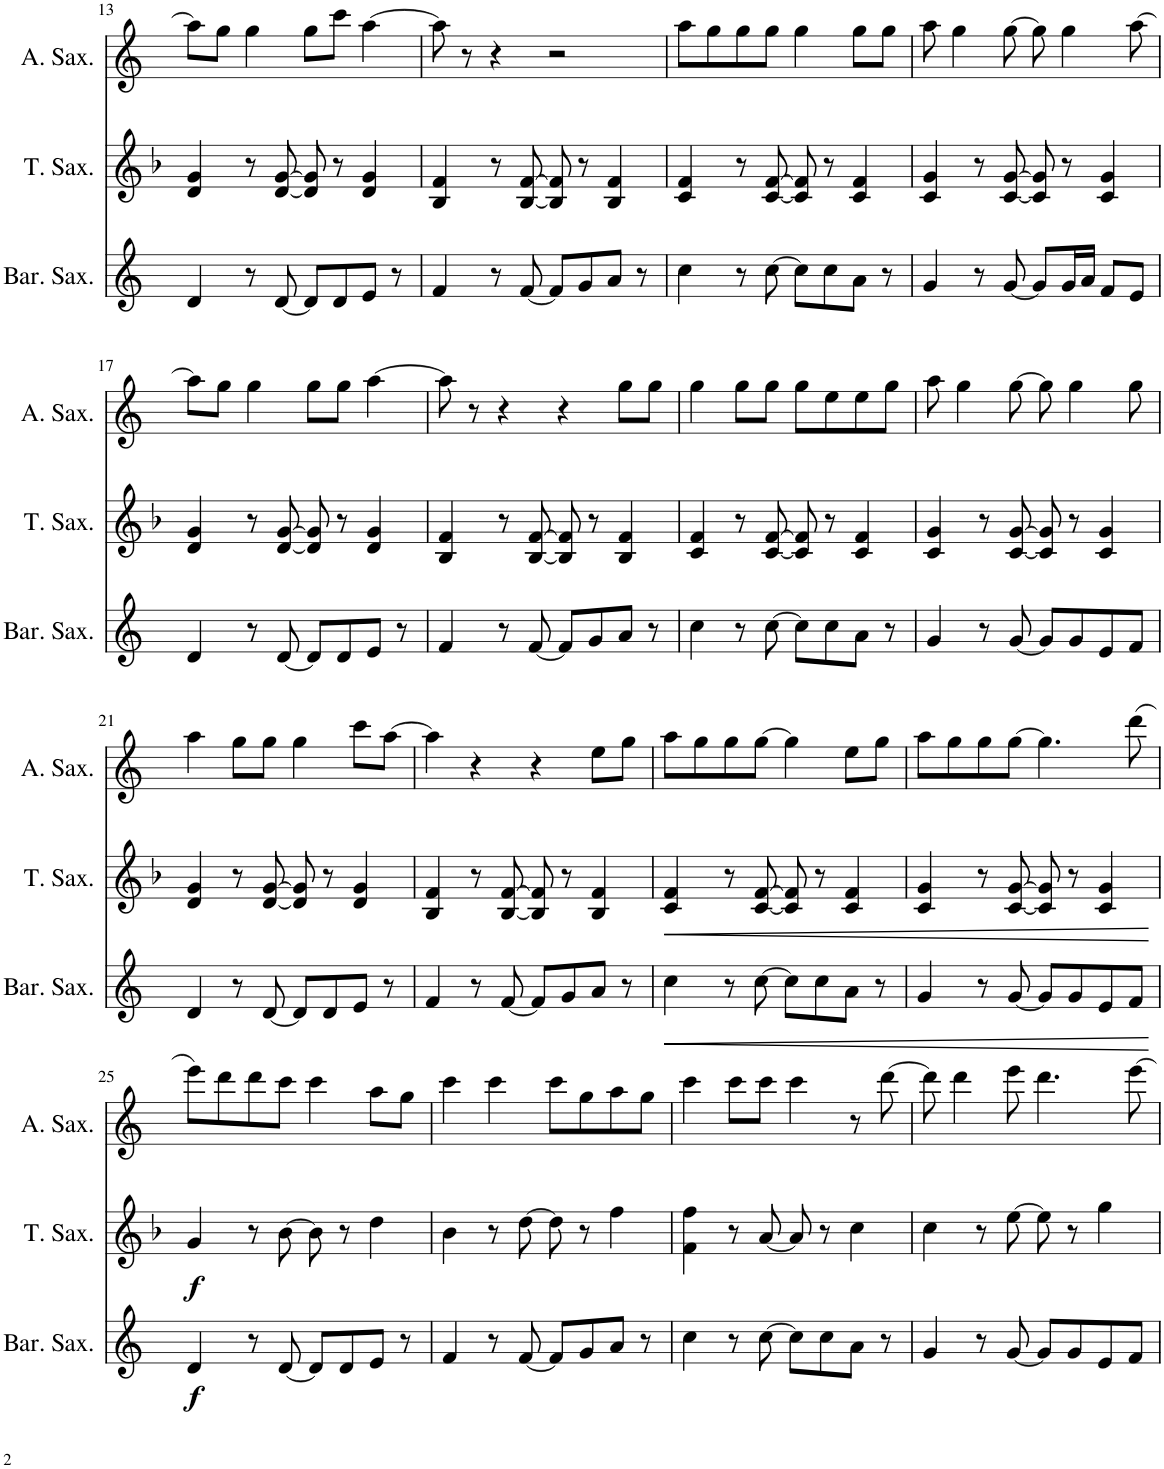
**kern	**dynam	**kern	**dynam	**kern
*part3	*part3	*part2	*part2	*part1
*staff3	*staff3	*staff2	*staff2	*staff1
*I"Baritone Saxophone	*	*I"Tenor Saxophone	*	*I"Alto Saxophone
*I'Bar. Sax.	*	*I'T. Sax.	*	*I'A. Sax.
!!LO:PB:g=z
*clefG2	*	*clefG2	*	*clefG2
*Trd12c21	*	*Trd8c14	*	*Trd5c9
*k[]	*	*k[b-]	*	*k[]
*M4/4	*	*M4/4	*	*M4/4
=13	=13	=13	=13	=13
4d/	.	4d/ 4g/	.	8aa\L]
.	.	.	.	8gg\J
8r	.	8r	.	4gg\
[8d/	.	[8d/ [8g/	.	.
8d/L]	.	8d/] 8g/]	.	8gg\L
8d/	.	8r	.	8ccc\J
8e/J	.	4d/ 4g/	.	[4aa\
8r	.	.	.	.
=14	=14	=14	=14	=14
4f/	.	4B-/ 4f/	.	8aa\]
.	.	.	.	8r
8r	.	8r	.	4r
[8f/	.	[8B-/ [8f/	.	.
8f/L]	.	8B-/] 8f/]	.	2r
8g/	.	8r	.	.
8a/J	.	4B-/ 4f/	.	.
8r	.	.	.	.
=15	=15	=15	=15	=15
4cc\	.	4c/ 4f/	.	8aa\L
.	.	.	.	8gg\
8r	.	8r	.	8gg\
[8cc\	.	[8c/ [8f/	.	8gg\J
8cc\L]	.	8c/] 8f/]	.	4gg\
8cc\	.	8r	.	.
8a\J	.	4c/ 4f/	.	8gg\L
8r	.	.	.	8gg\J
=16	=16	=16	=16	=16
4g/	.	4c/ 4g/	.	8aa\
.	.	.	.	4gg\
8r	.	8r	.	.
[8g/	.	[8c/ [8g/	.	[8gg\
8g/L]	.	8c/] 8g/]	.	8gg\]
16g/L	.	8r	.	4gg\
16a/JJ	.	.	.	.
8f/L	.	4c/ 4g/	.	.
8e/J	.	.	.	[8aa\
!!LO:LB:g=z
=17	=17	=17	=17	=17
4d/	.	4d/ 4g/	.	8aa\L]
.	.	.	.	8gg\J
8r	.	8r	.	4gg\
[8d/	.	[8d/ [8g/	.	.
8d/L]	.	8d/] 8g/]	.	8gg\L
8d/	.	8r	.	8gg\J
8e/J	.	4d/ 4g/	.	[4aa\
8r	.	.	.	.
=18	=18	=18	=18	=18
4f/	.	4B-/ 4f/	.	8aa\]
.	.	.	.	8r
8r	.	8r	.	4r
[8f/	.	[8B-/ [8f/	.	.
8f/L]	.	8B-/] 8f/]	.	4r
8g/	.	8r	.	.
8a/J	.	4B-/ 4f/	.	8gg\L
8r	.	.	.	8gg\J
=19	=19	=19	=19	=19
4cc\	.	4c/ 4f/	.	4gg\
8r	.	8r	.	8gg\L
[8cc\	.	[8c/ [8f/	.	8gg\J
8cc\L]	.	8c/] 8f/]	.	8gg\L
8cc\	.	8r	.	8ee\
8a\J	.	4c/ 4f/	.	8ee\
8r	.	.	.	8gg\J
=20	=20	=20	=20	=20
4g/	.	4c/ 4g/	.	8aa\
.	.	.	.	4gg\
8r	.	8r	.	.
[8g/	.	[8c/ [8g/	.	[8gg\
8g/L]	.	8c/] 8g/]	.	8gg\]
8g/	.	8r	.	4gg\
8e/	.	4c/ 4g/	.	.
8f/J	.	.	.	8gg\
!!LO:LB:g=z
=21	=21	=21	=21	=21
4d/	.	4d/ 4g/	.	4aa\
8r	.	8r	.	8gg\L
[8d/	.	[8d/ [8g/	.	8gg\J
8d/L]	.	8d/] 8g/]	.	4gg\
8d/	.	8r	.	.
8e/J	.	4d/ 4g/	.	8ccc\L
8r	.	.	.	[8aa\J
=22	=22	=22	=22	=22
4f/	.	4B-/ 4f/	.	4aa\]
8r	.	8r	.	4r
[8f/	.	[8B-/ [8f/	.	.
8f/L]	.	8B-/] 8f/]	.	4r
8g/	.	8r	.	.
8a/J	.	4B-/ 4f/	.	8ee\L
8r	.	.	.	8gg\J
=23	=23	=23	=23	=23
!	!LO:HP:b	!	!LO:HP:b	!
4cc\	<	4c/ 4f/	<	8aa\L
.	.	.	.	8gg\
8r	.	8r	.	8gg\
[8cc\	.	[8c/ [8f/	.	[8gg\J
8cc\L]	.	8c/] 8f/]	.	4gg\]
8cc\	.	8r	.	.
8a\J	.	4c/ 4f/	.	8ee\L
8r	.	.	.	8gg\J
=24	=24	=24	=24	=24
4g/	.	4c/ 4g/	.	8aa\L
.	.	.	.	8gg\
8r	.	8r	.	8gg\
[8g/	.	[8c/ [8g/	.	[8gg\J
8g/L]	.	8c/] 8g/]	.	4.gg\]
8g/	.	8r	.	.
8e/	.	4c/ 4g/	.	.
8f/J	.	.	.	(8ddd\
.	[	.	[	.
!!LO:LB:g=z
=25	=25	=25	=25	=25
!	!LO:DY:b	!	!LO:DY:b	!
4d/	f	4g/	f	8eee\L)
.	.	.	.	8ddd\
8r	.	8r	.	8ddd\
[8d/	.	[8b-\	.	8ccc\J
8d/L]	.	8b-\]	.	4ccc\
8d/	.	8r	.	.
8e/J	.	4dd\	.	8aa\L
8r	.	.	.	8gg\J
=26	=26	=26	=26	=26
4f/	.	4b-\	.	4ccc\
8r	.	8r	.	4ccc\
[8f/	.	[8dd\	.	.
8f/L]	.	8dd\]	.	8ccc\L
8g/	.	8r	.	8gg\
8a/J	.	4ff\	.	8aa\
8r	.	.	.	8gg\J
=27	=27	=27	=27	=27
4cc\	.	4f\ 4ff\	.	4ccc\
8r	.	8r	.	8ccc\L
[8cc\	.	[8a/	.	8ccc\J
8cc\L]	.	8a/]	.	4ccc\
8cc\	.	8r	.	.
8a\J	.	4cc\	.	8r
8r	.	.	.	[8ddd\
=28	=28	=28	=28	=28
4g/	.	4cc\	.	8ddd\]
.	.	.	.	4ddd\
8r	.	8r	.	.
[8g/	.	[8ee\	.	8eee\
8g/L]	.	8ee\]	.	4.ddd\
8g/	.	8r	.	.
8e/	.	4gg\	.	.
8f/J	.	.	.	[8eee\
=	=	=	=	=
*-	*-	*-	*-	*-
